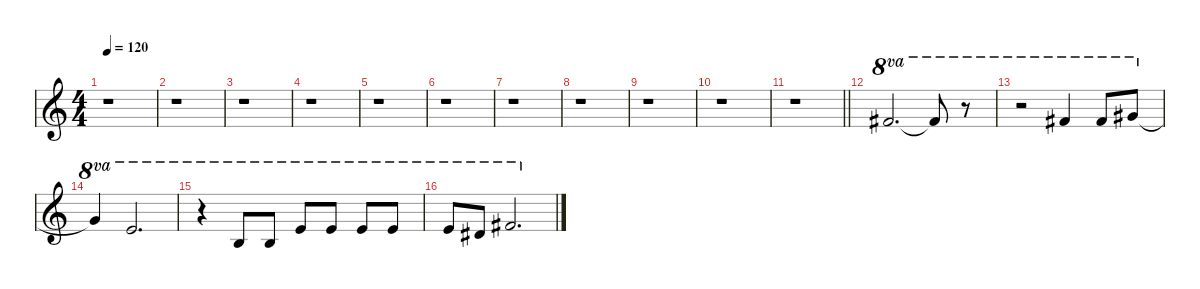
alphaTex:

\defaultSystemsLayout 4
\hideDynamics
\bracketExtendMode nobrackets
\singleTrackTrackNamePolicy hidden
\multiTrackTrackNamePolicy hidden
\firstSystemTrackNameMode fullname
\firstSystemTrackNameOrientation horizontal
\otherSystemsTrackNameOrientation horizontal
\track ("Anneke" "fl.") {instrument flute}
\staff {score}
\tuning (Eb4 B3 Gb3 B2 Gb2 B1)
\ts (4 4)
\tempo 120
\clef g2
\ks c
r.1{dy f beam Down} |
r.1{beam Down} |
r.1{beam Down} |
r.1{beam Down} |
r.1{beam Down} |
r.1{beam Down} |
r.1{beam Down} |
r.1{beam Down} |
r.1{beam Down} |
r.1{beam Down} |
\barLineRight lightlight
r.1{beam Down} |
15.1{acc #}.2{d ot 8va beam Up} 15.1{t acc #}.8{ot 8va beam Up} r.8{ot 8va beam Up} |
r.2{ot 8va beam Down} 15.1{acc #}.4{ot 8va beam Up} 15.1{acc #}.8{ot 8va beam Up} 17.1{acc #}.8{ot 8va beam Up} |
17.1{t acc #}.4{ot 8va beam Up} 17.2.2{d ot 8va beam Up} |
r.4{ot 8va beam Down} 17.3.8{ot 8va beam Up} 17.3.8{ot 8va beam Up} 17.2.8{ot 8va beam Up} 17.2.8{ot 8va beam Up} 17.2.8{ot 8va beam Up} 17.2.8{ot 8va beam Up} |
17.2.8{ot 8va beam Up} 16.2{acc #}.8{ot 8va beam Up} 15.1{acc #}.2{d ot 8va beam Up}
